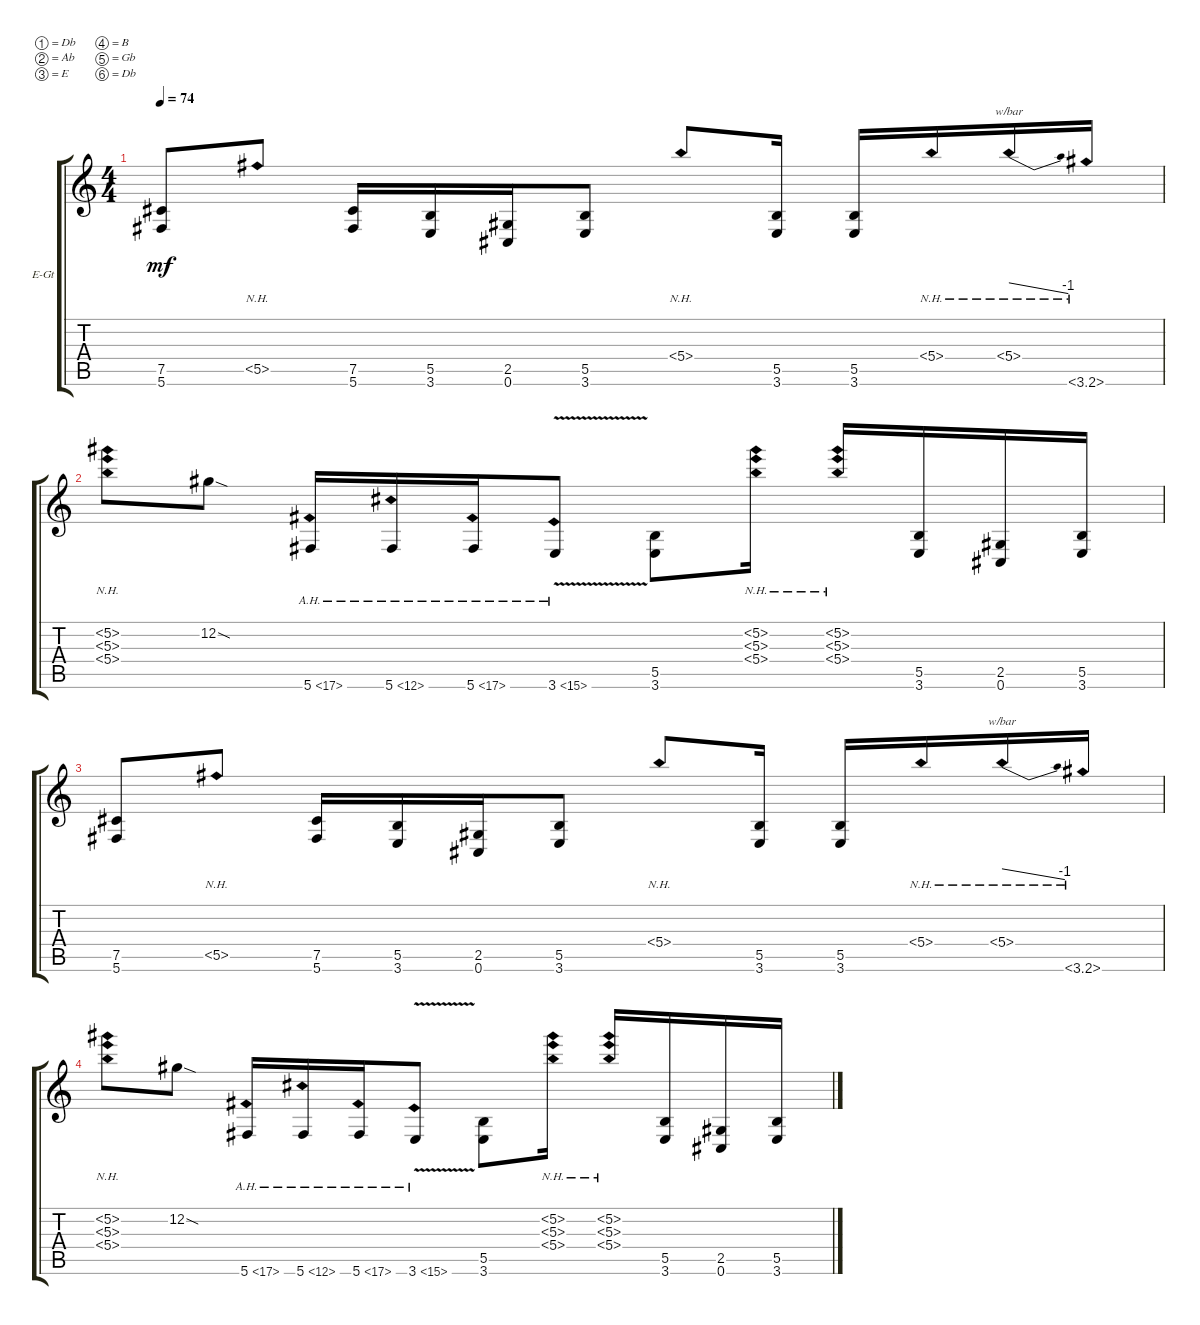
\defaultSystemsLayout 4
\bracketExtendMode groupsimilarinstruments
\firstSystemTrackNameOrientation horizontal
\otherSystemsTrackNameOrientation horizontal
\track ("Electric Guitar" "E-Gt") {instrument distortionguitar}
\staff {score tabs}
\tuning (Db4 Ab3 E3 B2 Gb2 Db2)
\ts (4 4)
\tempo 74
\clef g2
\ks c
(5.6 7.5).8{dy mf} 5.5{nh}.8 (5.6 7.5).16 (3.6 5.5).16 (0.6 2.5).16 (3.6 5.5).8 5.4{nh}.8 (3.6 5.5).16 (3.6 5.5).16 5.4{nh}.16 5.4{nh}.16{tbe (dive default 0 0 45 -4)} 3.6{nh}.16 |
(5.2{nh} 5.3{nh} 5.4{nh}).8 12.2{sod}.8 5.6{ah 12}.16 5.6{ah 7}.16 5.6{ah 12}.16 3.6{ah 12 v}.8 (3.6 5.5).8 (5.4{nh} 5.3{nh} 5.2{nh}).16 (5.4{nh} 5.3{nh} 5.2{nh}).16 (3.6 5.5).16 (0.6 2.5).16 (3.6 5.5).16 |
(5.6 7.5).8 5.5{nh}.8 (5.6 7.5).16 (3.6 5.5).16 (0.6 2.5).16 (3.6 5.5).8 5.4{nh}.8 (3.6 5.5).16 (3.6 5.5).16 5.4{nh}.16 5.4{nh}.16{tbe (dive default 0 0 45 -4)} 3.6{nh}.16 |
(5.2{nh} 5.3{nh} 5.4{nh}).8 12.2{sod}.8 5.6{ah 12}.16 5.6{ah 7}.16 5.6{ah 12}.16 3.6{ah 12 v}.8 (3.6 5.5).8 (5.4{nh} 5.3{nh} 5.2{nh}).16 (5.4{nh} 5.3{nh} 5.2{nh}).16 (3.6 5.5).16 (0.6 2.5).16 (3.6 5.5).16
